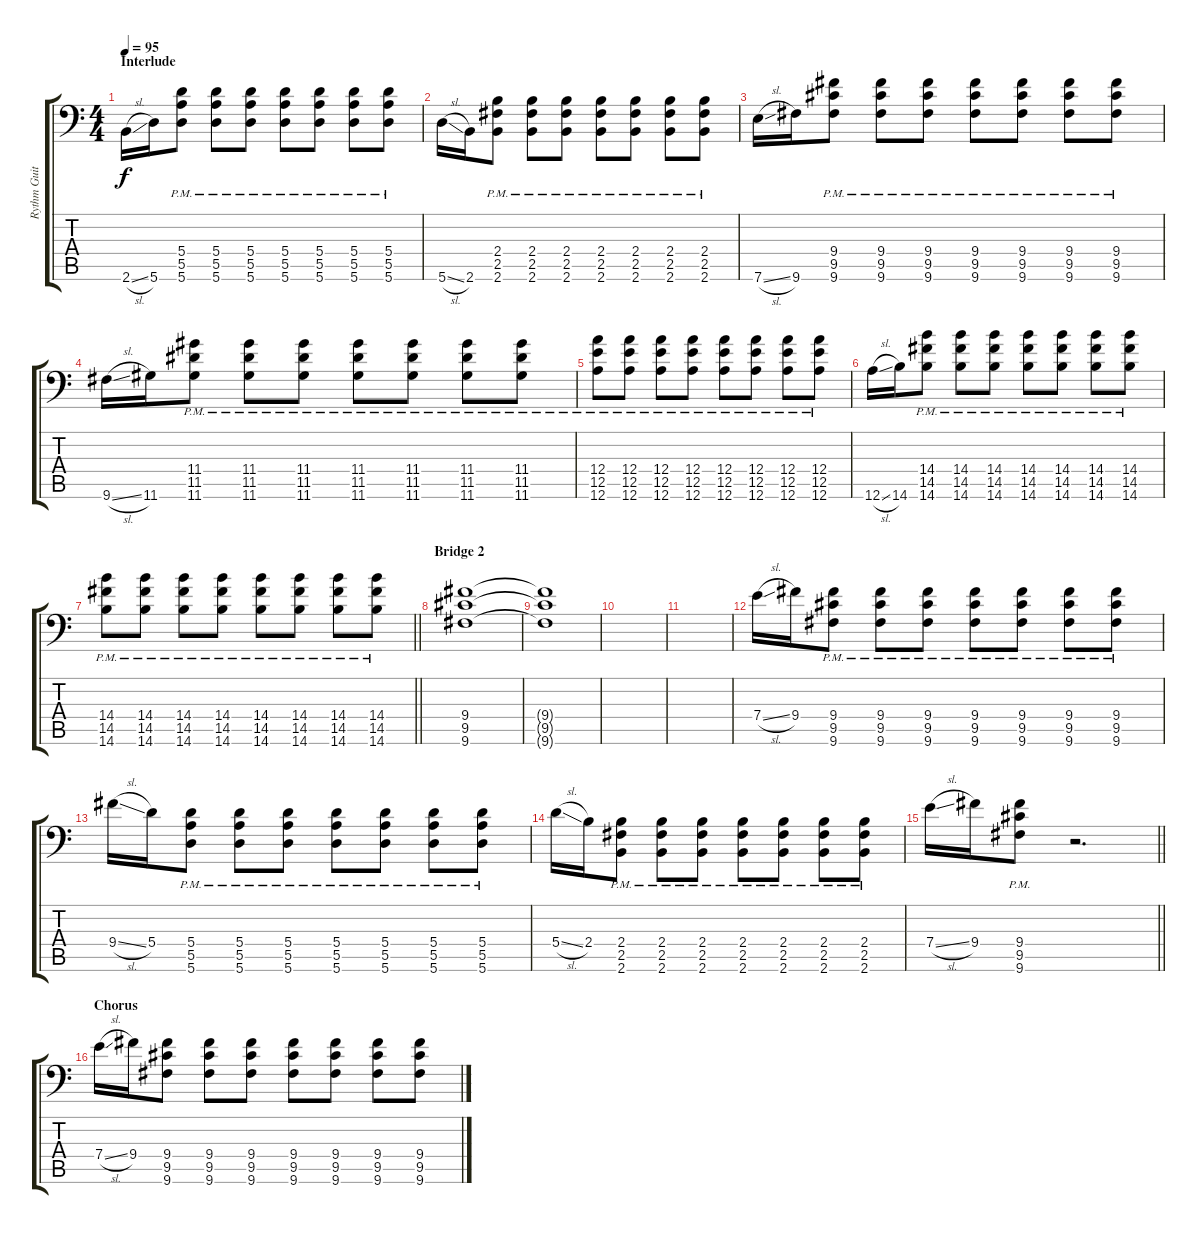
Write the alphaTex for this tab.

\track ("Rythm Guitar" "Rythm Guit") {instrument distortionguitar}
\staff {score tabs}
\tuning (B3 Gb3 D3 A2 E2 A1) {hide}
\ts (4 4)
\section ("" "Interlude")
\tempo 95
\clef f4
\ks c
2.6{sl}.16{dy f} 5.6.16 (5.4{pm} 5.5{pm} 5.6{pm}).8 (5.4{pm} 5.5{pm} 5.6{pm}).8 (5.4{pm} 5.5{pm} 5.6{pm}).8 (5.4{pm} 5.5{pm} 5.6{pm}).8 (5.4{pm} 5.5{pm} 5.6{pm}).8 (5.4{pm} 5.5{pm} 5.6{pm}).8 (5.4{pm} 5.5{pm} 5.6{pm}).8 |
5.6{sl}.16 2.6.16 (2.4{pm} 2.5{pm} 2.6{pm}).8 (2.4{pm} 2.5{pm} 2.6{pm}).8 (2.4{pm} 2.5{pm} 2.6{pm}).8 (2.4{pm} 2.5{pm} 2.6{pm}).8 (2.4{pm} 2.5{pm} 2.6{pm}).8 (2.4{pm} 2.5{pm} 2.6{pm}).8 (2.4{pm} 2.5{pm} 2.6{pm}).8 |
7.6{sl}.16 9.6.16 (9.4{pm} 9.5{pm} 9.6{pm}).8 (9.4{pm} 9.5{pm} 9.6{pm}).8 (9.4{pm} 9.5{pm} 9.6{pm}).8 (9.4{pm} 9.5{pm} 9.6{pm}).8 (9.4{pm} 9.5{pm} 9.6{pm}).8 (9.4{pm} 9.5{pm} 9.6{pm}).8 (9.4{pm} 9.5{pm} 9.6{pm}).8 |
9.6{sl}.16 11.6.16 (11.4{pm} 11.5{pm} 11.6{pm}).8 (11.4{pm} 11.5{pm} 11.6{pm}).8 (11.4{pm} 11.5{pm} 11.6{pm}).8 (11.4{pm} 11.5{pm} 11.6{pm}).8 (11.4{pm} 11.5{pm} 11.6{pm}).8 (11.4{pm} 11.5{pm} 11.6{pm}).8 (11.4{pm} 11.5{pm} 11.6{pm}).8 |
(12.4{pm} 12.5{pm} 12.6{pm}).8 (12.4{pm} 12.5{pm} 12.6{pm}).8 (12.4{pm} 12.5{pm} 12.6{pm}).8 (12.4{pm} 12.5{pm} 12.6{pm}).8 (12.4{pm} 12.5{pm} 12.6{pm}).8 (12.4{pm} 12.5{pm} 12.6{pm}).8 (12.4{pm} 12.5{pm} 12.6{pm}).8 (12.4{pm} 12.5{pm} 12.6{pm}).8 |
12.6{sl}.16 14.6.16 (14.4{pm} 14.5{pm} 14.6{pm}).8 (14.4{pm} 14.5{pm} 14.6{pm}).8 (14.4{pm} 14.5{pm} 14.6{pm}).8 (14.4{pm} 14.5{pm} 14.6{pm}).8 (14.4{pm} 14.5{pm} 14.6{pm}).8 (14.4{pm} 14.5{pm} 14.6{pm}).8 (14.4{pm} 14.5{pm} 14.6{pm}).8 |
\barLineRight lightlight
(14.4{pm} 14.5{pm} 14.6{pm}).8 (14.4{pm} 14.5{pm} 14.6{pm}).8 (14.4{pm} 14.5{pm} 14.6{pm}).8 (14.4{pm} 14.5{pm} 14.6{pm}).8 (14.4{pm} 14.5{pm} 14.6{pm}).8 (14.4{pm} 14.5{pm} 14.6{pm}).8 (14.4{pm} 14.5{pm} 14.6{pm}).8 (14.4{pm} 14.5{pm} 14.6{pm}).8 |
\section ("" "Bridge 2")
(9.4 9.5 9.6).1 |
(9.4{t} 9.5{t} 9.6{t}).1 |
|
|
7.4{sl}.16 9.4.16 (9.4{pm} 9.5{pm} 9.6{pm}).8 (9.4{pm} 9.5{pm} 9.6{pm}).8 (9.4{pm} 9.5{pm} 9.6{pm}).8 (9.4{pm} 9.5{pm} 9.6{pm}).8 (9.4{pm} 9.5{pm} 9.6{pm}).8 (9.4{pm} 9.5{pm} 9.6{pm}).8 (9.4{pm} 9.5{pm} 9.6{pm}).8 |
9.4{sl}.16 5.4.16 (5.4{pm} 5.5{pm} 5.6{pm}).8 (5.4{pm} 5.5{pm} 5.6{pm}).8 (5.4{pm} 5.5{pm} 5.6{pm}).8 (5.4{pm} 5.5{pm} 5.6{pm}).8 (5.4{pm} 5.5{pm} 5.6{pm}).8 (5.4{pm} 5.5{pm} 5.6{pm}).8 (5.4{pm} 5.5{pm} 5.6{pm}).8 |
5.4{sl}.16 2.4.16 (2.4{pm} 2.5{pm} 2.6{pm}).8 (2.4{pm} 2.5{pm} 2.6{pm}).8 (2.4{pm} 2.5{pm} 2.6{pm}).8 (2.4{pm} 2.5{pm} 2.6{pm}).8 (2.4{pm} 2.5{pm} 2.6{pm}).8 (2.4{pm} 2.5{pm} 2.6{pm}).8 (2.4{pm} 2.5{pm} 2.6{pm}).8 |
\barLineRight lightlight
7.4{sl}.16 9.4.16 (9.4{pm} 9.5{pm} 9.6{pm}).8 r.2{d} |
\section ("" "Chorus")
7.4{sl}.16 9.4.16 (9.4 9.5 9.6).8 (9.4 9.5 9.6).8 (9.4 9.5 9.6).8 (9.4 9.5 9.6).8 (9.4 9.5 9.6).8 (9.4 9.5 9.6).8 (9.4 9.5 9.6).8
